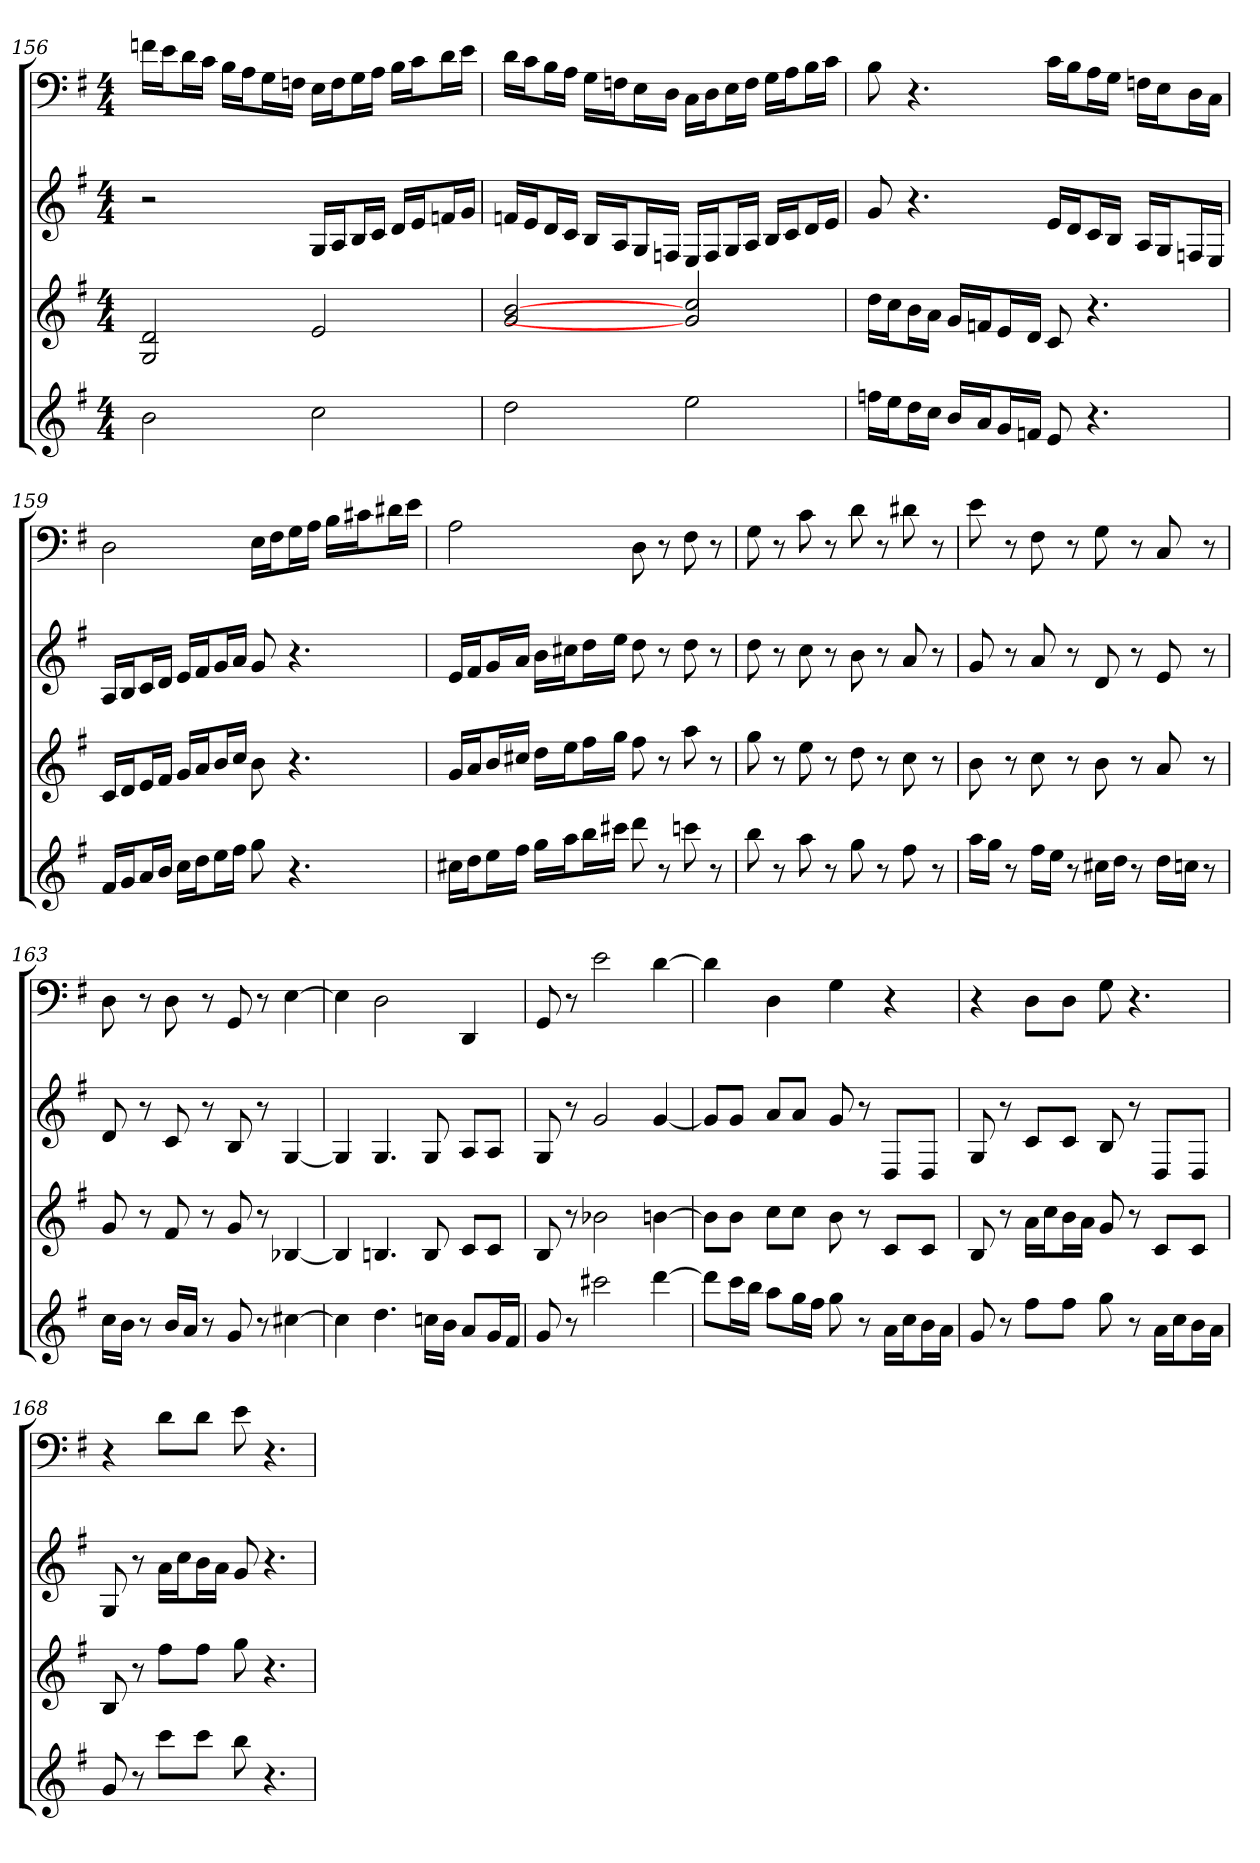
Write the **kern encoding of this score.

**kern	**kern	**kern	**kern
*part4	*part3	*part2	*part1
*staff4	*staff3	*staff2	*staff1
*k[f#]	*k[f#]	*k[f#]	*k[f#]
*G:	*G:	*G:	*G:
*M4/4	*M4/4	*M4/4	*M4/4
=156	=156	=156	=156
2b	2G 2d	2r	16fnLL
.	.	.	16eJ
.	.	.	16dL
.	.	.	16cJJ
.	.	.	16BLL
.	.	.	16AJ
.	.	.	16GL
.	.	.	16FnJJ
2cc	2e	16GLL	16ELL
.	.	16AJ	16FJ
.	.	16BL	16GL
.	.	16cJJ	16AJJ
.	.	16dLL	16BLL
.	.	16eJ	16cJ
.	.	16fnL	16dL
.	.	16gJJ	16eJJ
=157	=157	=157	=157
2dd	2g [2b	16fnLL	16dLL
.	.	16eJ	16cJ
.	.	16dL	16BL
.	.	16cJJ	16AJJ
.	.	16BLL	16GLL
.	.	16AJ	16FnJ
.	.	16GL	16EL
.	.	16FnJJ	16DJJ
2ee	2g] 2cc	16ELL	16CLL
.	.	16FJ	16DJ
.	.	16GL	16EL
.	.	16AJJ	16FJJ
.	.	16BLL	16GLL
.	.	16cJ	16AJ
.	.	16dL	16BL
.	.	16eJJ	16cJJ
=158	=158	=158	=158
16ffnLL	16ddLL	8g	8B
16eeJ	16ccJ	.	.
16ddL	16bL	4.r	4.r
16ccJJ	16aJJ	.	.
16bLL	16gLL	.	.
16aJ	16fnJ	.	.
16gL	16eL	.	.
16fnJJ	16dJJ	.	.
8e	8c	16eLL	16cLL
.	.	16dJ	16BJ
4.r	4.r	16cL	16AL
.	.	16BJJ	16GJJ
.	.	16ALL	16FnLL
.	.	16GJ	16EJ
.	.	16FnL	16DL
.	.	16EJJ	16CJJ
=159	=159	=159	=159
16f#LL	16cLL	16ALL	2D
16gJ	16dJ	16BJ	.
16aL	16eL	16cL	.
16bJJ	16f#JJ	16dJJ	.
16ccLL	16gLL	16eLL	.
16ddJ	16aJ	16f#J	.
16eeL	16bL	16gL	.
16ff#JJ	16ccJJ	16aJJ	.
8gg	8b	8g	16ELL
.	.	.	16F#J
4.r	4.r	4.r	16GL
.	.	.	16AJJ
.	.	.	16BLL
.	.	.	16c#XJ
.	.	.	16d#XL
.	.	.	16eJJ
=160	=160	=160	=160
16cc#XLL	16gLL	16eLL	2A
16ddJ	16aJ	16f#J	.
16eeL	16bL	16gL	.
16ff#JJ	16cc#XJJ	16aJJ	.
16ggLL	16ddLL	16bLL	.
16aaJ	16eeJ	16cc#XJ	.
16bbL	16ff#L	16ddL	.
16ccc#XJJ	16ggJJ	16eeJJ	.
8ddd	8ff#	8dd	8D
8r	8r	8r	8r
8cccn	8aa	8dd	8F#
8r	8r	8r	8r
=161	=161	=161	=161
8bb	8gg	8dd	8G
8r	8r	8r	8r
8aa	8ee	8cc	8c
8r	8r	8r	8r
8gg	8dd	8b	8d
8r	8r	8r	8r
8ff#	8cc	8a	8d#X
8r	8r	8r	8r
=162	=162	=162	=162
16aaLL	8b	8g	8e
16ggJJ	.	.	.
8r	8r	8r	8r
16ff#LL	8cc	8a	8F#
16eeJJ	.	.	.
8r	8r	8r	8r
16cc#XLL	8b	8d	8G
16ddJJ	.	.	.
8r	8r	8r	8r
16ddLL	8a	8e	8C
16ccnJJ	.	.	.
8r	8r	8r	8r
=163	=163	=163	=163
16ccLL	8g	8d	8D
16bJJ	.	.	.
8r	8r	8r	8r
16bLL	8f#	8c	8D
16aJJ	.	.	.
8r	8r	8r	8r
8g	8g	8B	8GG
8r	8r	8r	8r
[4cc#X	[4B-X	[4G	[4E
=164	=164	=164	=164
4cc#]	4B-]	4G]	4E]
4.dd	4.Bn	4.G	2D
16ccnLL	8B	8G	.
16bJJ	.	.	.
8aL	8cL	8AL	4DD
16gL	8cJ	8AJ	.
16f#JJ	.	.	.
=165	=165	=165	=165
8g	8B	8G	8GG
8r	8r	8r	8r
2ccc#X	2b-X	2g	2e
[4ddd	[4bn	[4g	[4d
=166	=166	=166	=166
8dddL]	8bL]	8gL]	4d]
16cccL	8bJ	8gJ	.
16bbJJ	.	.	.
8aaL	8ccL	8aL	4D
16ggL	8ccJ	8aJ	.
16ff#JJ	.	.	.
8gg	8b	8g	4G
8r	8r	8r	.
16aLL	8cL	8DL	4r
16ccJ	.	.	.
16bL	8cJ	8DJ	.
16aJJ	.	.	.
=167	=167	=167	=167
8g	8B	8G	4r
8r	8r	8r	.
8ff#L	16aLL	8cL	8DL
.	16ccJ	.	.
8ff#J	16bL	8cJ	8DJ
.	16aJJ	.	.
8gg	8g	8B	8G
8r	8r	8r	4.r
16aLL	8cL	8DL	.
16ccJ	.	.	.
16bL	8cJ	8DJ	.
16aJJ	.	.	.
=168	=168	=168	=168
8g	8B	8G	4r
8r	8r	8r	.
8cccL	8ff#L	16aLL	8dL
.	.	16ccJ	.
8cccJ	8ff#J	16bL	8dJ
.	.	16aJJ	.
8bb	8gg	8g	8e
4.r	4.r	4.r	4.r
=	=	=	=
*-	*-	*-	*-
